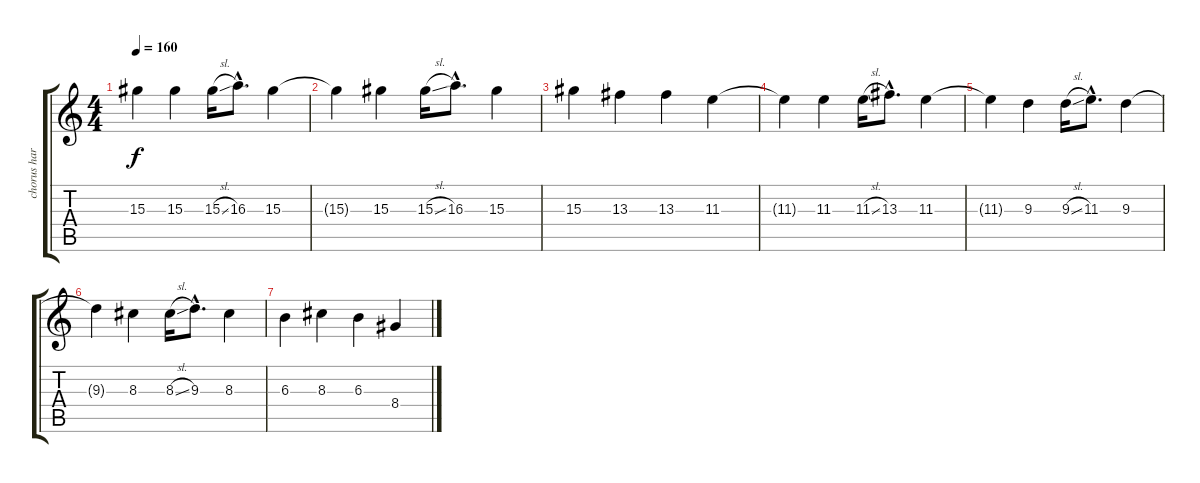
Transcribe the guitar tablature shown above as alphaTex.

\track ("chorus harmony" "chorus har") {instrument distortionguitar}
\staff {score tabs}
\tuning (D4 A3 F3 C3 G2 D2) {hide}
\ts (4 4)
\tempo 160
\clef g2
\ks c
15.3{t}.4{dy f} 15.3.4 15.3{sl}.16 16.3{hac}.8{d} 15.3.4 |
15.3{t}.4 15.3.4 15.3{sl}.16 16.3{hac}.8{d} 15.3.4 |
15.3.4 13.3.4 13.3.4 11.3.4 |
11.3{t}.4 11.3.4 11.3{sl}.16 13.3{hac}.8{d} 11.3.4 |
11.3{t}.4 9.3.4 9.3{sl}.16 11.3{hac}.8{d} 9.3.4 |
9.3{t}.4 8.3.4 8.3{sl}.16 9.3{hac}.8{d} 8.3.4 |
6.3.4 8.3.4 6.3.4 8.4.4
